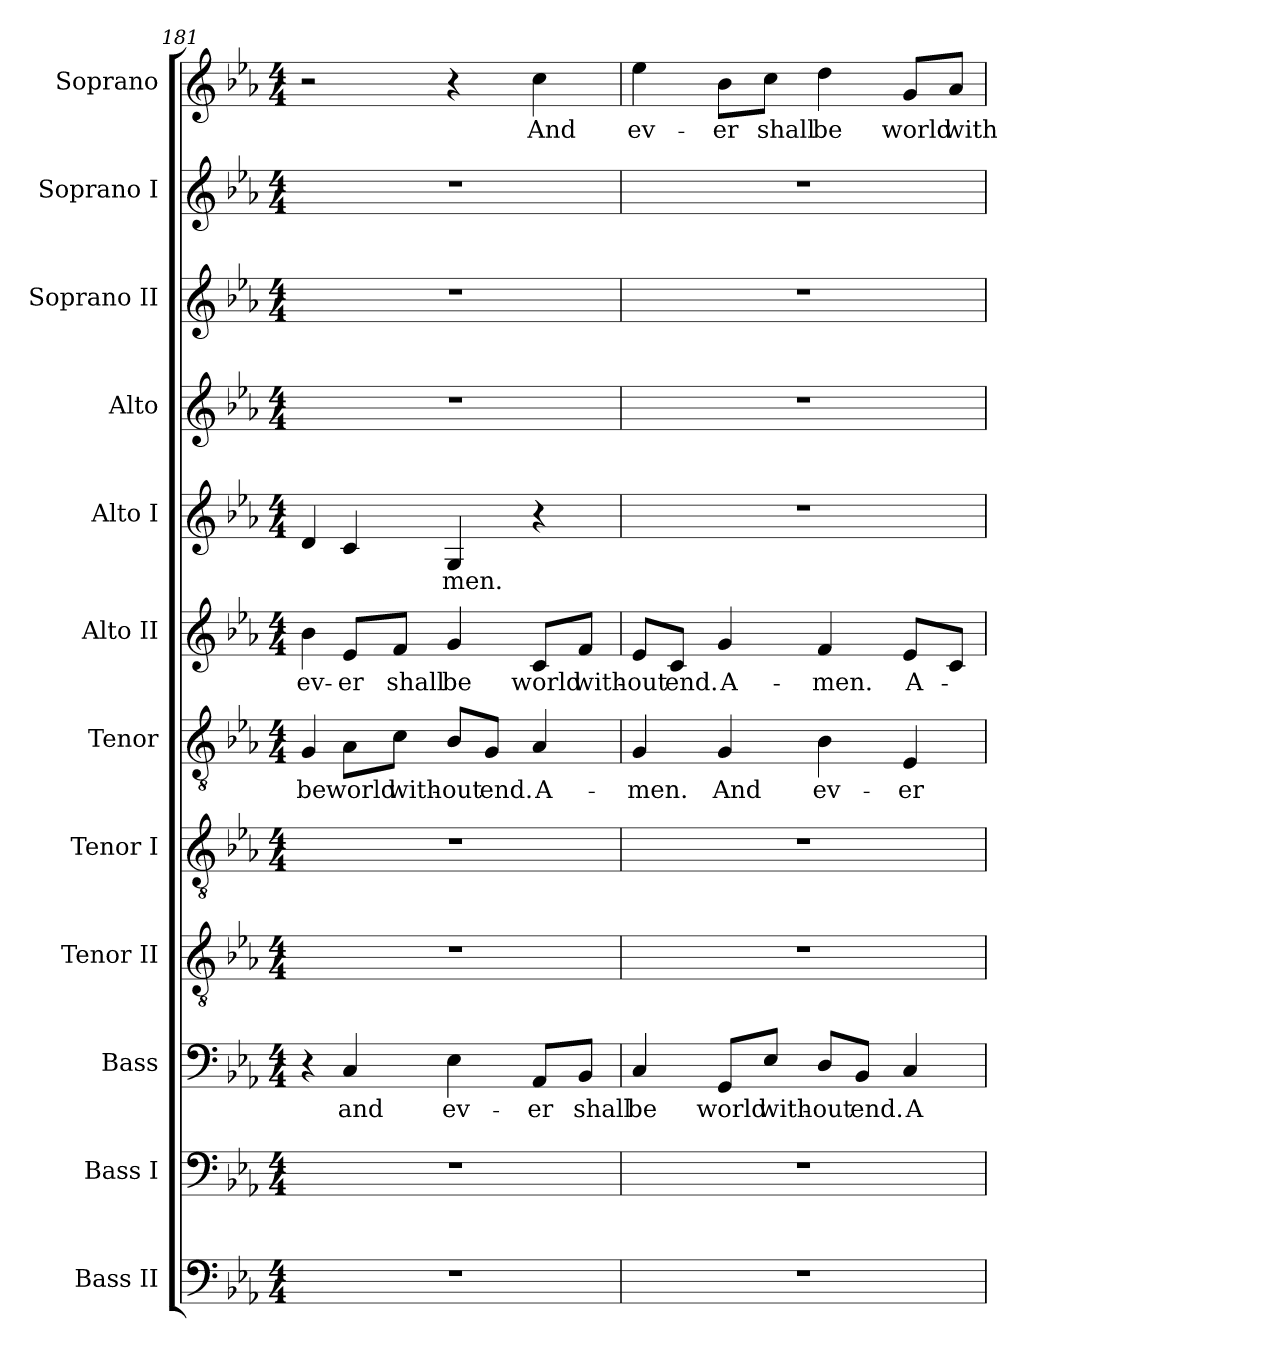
**kern	**kern	**kern	**text	**kern	**kern	**kern	**text	**kern	**text	**kern	**text	**kern	**kern	**kern	**kern	**text
*part12	*part11	*part10	*part10	*part9	*part8	*part7	*part7	*part6	*part6	*part5	*part5	*part4	*part3	*part2	*part1	*part1
*staff12	*staff11	*staff10	*staff10	*staff9	*staff8	*staff7	*staff7	*staff6	*staff6	*staff5	*staff5	*staff4	*staff3	*staff2	*staff1	*staff1
*I"Bass II	*I"Bass I	*I"Bass	*	*I"Tenor II	*I"Tenor I	*I"Tenor	*	*I"Alto II	*	*I"Alto I	*	*I"Alto	*I"Soprano II	*I"Soprano I	*I"Soprano	*
*I'BII	*I'BI	*I'B	*	*I'TII	*I'TI	*I'T	*	*I'AII	*	*I'AI	*	*I'A	*I'SII	*I'SI	*I'S	*
!!LO:PB:g=z
*clefF4	*clefF4	*clefF4	*	*clefGv2	*clefGv2	*clefGv2	*	*clefG2	*	*clefG2	*	*clefG2	*clefG2	*clefG2	*clefG2	*
*ITrd7c12	*	*ITrd7c12	*	*ITrd7c12	*ITrd7c12	*ITrd7c12	*	*	*	*	*	*	*	*	*	*
*k[b-e-a-]	*k[b-e-a-]	*k[b-e-a-]	*	*k[b-e-a-]	*k[b-e-a-]	*k[b-e-a-]	*	*k[b-e-a-]	*	*k[b-e-a-]	*	*k[b-e-a-]	*k[b-e-a-]	*k[b-e-a-]	*k[b-e-a-]	*
*E-:	*E-:	*E-:	*	*E-:	*E-:	*E-:	*	*E-:	*	*E-:	*	*E-:	*E-:	*E-:	*E-:	*
*M4/4	*M4/4	*M4/4	*	*M4/4	*M4/4	*M4/4	*	*M4/4	*	*M4/4	*	*M4/4	*M4/4	*M4/4	*M4/4	*
=181	=181	=181	=181	=181	=181	=181	=181	=181	=181	=181	=181	=181	=181	=181	=181	=181
!	!	!	!	!	!	!	!LO:LY:b:color=#000000	!	!	!	!	!	!	!	!	!
!	!	!	!	!	!	!	!	!	!LO:LY:b:color=#000000	!	!	!	!	!	!	!
1r	1r	4r	.	1r	1r	4GGi/	be	4b-i\	ev-	4di/	.	1r	1r	1r	2r	.
!	!	!	!LO:LY:b:color=#000000	!	!	!	!	!	!	!	!	!	!	!	!	!
!	!	!	!	!	!	!	!LO:LY:b:color=#000000	!	!	!	!	!	!	!	!	!
!	!	!	!	!	!	!	!	!	!LO:LY:b:color=#000000	!	!	!	!	!	!	!
.	.	4CCi/	and	.	.	8AA-i\L	world	8e-i/L	-er	4ci/	.	.	.	.	.	.
!	!	!	!	!	!	!	!LO:LY:b:color=#000000	!	!	!	!	!	!	!	!	!
!	!	!	!	!	!	!	!	!	!LO:LY:b:color=#000000	!	!	!	!	!	!	!
.	.	.	.	.	.	8Ci\J	with-	8fi/J	shall	.	.	.	.	.	.	.
!	!	!	!LO:LY:b:color=#000000	!	!	!	!	!	!	!	!	!	!	!	!	!
!	!	!	!	!	!	!	!LO:LY:b:color=#000000	!	!	!	!	!	!	!	!	!
!	!	!	!	!	!	!	!	!	!LO:LY:b:color=#000000	!	!	!	!	!	!	!
!	!	!	!	!	!	!	!	!	!	!	!LO:LY:b:color=#000000	!	!	!	!	!
.	.	4EE-i\	ev-	.	.	8BB-i/L	-out	4gi/	be	4Gi/	-men.	.	.	.	4r	.
!	!	!	!	!	!	!	!LO:LY:b:color=#000000	!	!	!	!	!	!	!	!	!
.	.	.	.	.	.	8GGi/J	end.	.	.	.	.	.	.	.	.	.
!	!	!	!LO:LY:b:color=#000000	!	!	!	!	!	!	!	!	!	!	!	!	!
!	!	!	!	!	!	!	!LO:LY:b:color=#000000	!	!	!	!	!	!	!	!	!
!	!	!	!	!	!	!	!	!	!LO:LY:b:color=#000000	!	!	!	!	!	!	!
!	!	!	!	!	!	!	!	!	!	!	!	!	!	!	!	!LO:LY:b:color=#000000
.	.	8AAA-i/L	-er	.	.	4AA-i/	A-	8ci/L	world	4r	.	.	.	.	4cci\	And
!	!	!	!LO:LY:b:color=#000000	!	!	!	!	!	!	!	!	!	!	!	!	!
!	!	!	!	!	!	!	!	!	!LO:LY:b:color=#000000	!	!	!	!	!	!	!
.	.	8BBB-i/J	shall	.	.	.	.	8fi/J	with-	.	.	.	.	.	.	.
=182	=182	=182	=182	=182	=182	=182	=182	=182	=182	=182	=182	=182	=182	=182	=182	=182
!	!	!	!LO:LY:b:color=#000000	!	!	!	!	!	!	!	!	!	!	!	!	!
!	!	!	!	!	!	!	!LO:LY:b:color=#000000	!	!	!	!	!	!	!	!	!
!	!	!	!	!	!	!	!	!	!LO:LY:b:color=#000000	!	!	!	!	!	!	!
!	!	!	!	!	!	!	!	!	!	!	!	!	!	!	!	!LO:LY:b:color=#000000
1r	1r	4CCi/	be	1r	1r	4GGi/	-men.	8e-i/L	-out	1r	.	1r	1r	1r	4ee-i\	ev-
!	!	!	!	!	!	!	!	!	!LO:LY:b:color=#000000	!	!	!	!	!	!	!
.	.	.	.	.	.	.	.	8ci/J	end.	.	.	.	.	.	.	.
!	!	!	!LO:LY:b:color=#000000	!	!	!	!	!	!	!	!	!	!	!	!	!
!	!	!	!	!	!	!	!LO:LY:b:color=#000000	!	!	!	!	!	!	!	!	!
!	!	!	!	!	!	!	!	!	!LO:LY:b:color=#000000	!	!	!	!	!	!	!
!	!	!	!	!	!	!	!	!	!	!	!	!	!	!	!	!LO:LY:b:color=#000000
.	.	8GGGi/L	world	.	.	4GGi/	And	4gi/	A-	.	.	.	.	.	8b-i\L	-er
!	!	!	!LO:LY:b:color=#000000	!	!	!	!	!	!	!	!	!	!	!	!	!
!	!	!	!	!	!	!	!	!	!	!	!	!	!	!	!	!LO:LY:b:color=#000000
.	.	8EE-i/J	with-	.	.	.	.	.	.	.	.	.	.	.	8cci\J	shall
!	!	!	!LO:LY:b:color=#000000	!	!	!	!	!	!	!	!	!	!	!	!	!
!	!	!	!	!	!	!	!LO:LY:b:color=#000000	!	!	!	!	!	!	!	!	!
!	!	!	!	!	!	!	!	!	!LO:LY:b:color=#000000	!	!	!	!	!	!	!
!	!	!	!	!	!	!	!	!	!	!	!	!	!	!	!	!LO:LY:b:color=#000000
.	.	8DDi/L	-out	.	.	4BB-i\	ev-	4fi/	-men.	.	.	.	.	.	4ddi\	be
!	!	!	!LO:LY:b:color=#000000	!	!	!	!	!	!	!	!	!	!	!	!	!
.	.	8BBB-i/J	end.	.	.	.	.	.	.	.	.	.	.	.	.	.
!	!	!	!LO:LY:b:color=#000000	!	!	!	!	!	!	!	!	!	!	!	!	!
!	!	!	!	!	!	!	!LO:LY:b:color=#000000	!	!	!	!	!	!	!	!	!
!	!	!	!	!	!	!	!	!	!LO:LY:b:color=#000000	!	!	!	!	!	!	!
!	!	!	!	!	!	!	!	!	!	!	!	!	!	!	!	!LO:LY:b:color=#000000
.	.	4CCi/	A-	.	.	4EE-i/	-er	8e-i/L	A-	.	.	.	.	.	8gi/L	world
!	!	!	!	!	!	!	!	!	!	!	!	!	!	!	!	!LO:LY:b:color=#000000
.	.	.	.	.	.	.	.	8ci/J	.	.	.	.	.	.	8a-i/J	with-
=	=	=	=	=	=	=	=	=	=	=	=	=	=	=	=	=
*-	*-	*-	*-	*-	*-	*-	*-	*-	*-	*-	*-	*-	*-	*-	*-	*-
